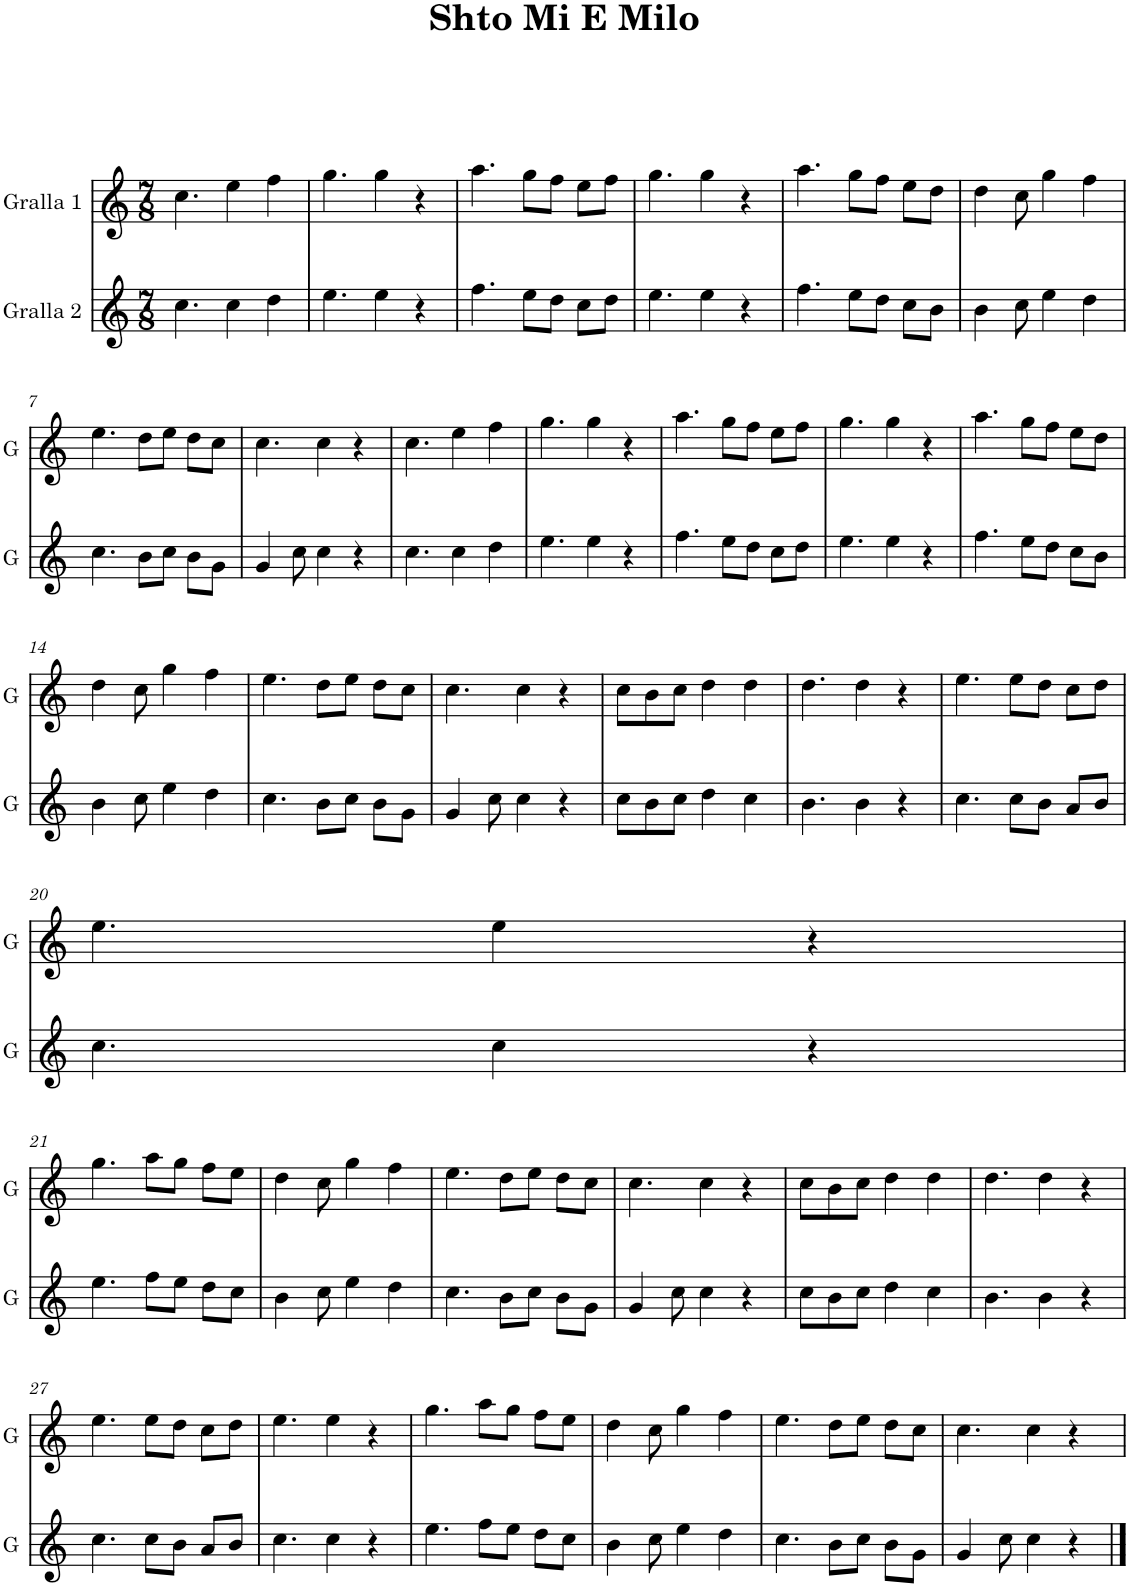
**kern	**kern
*part2	*part1
*staff2	*staff1
*I"Gralla 2	*I"Gralla 1
*I'G	*I'G
*clefG2	*clefG2
*k[]	*k[]
*M7/8	*M7/8
=1	=1
4.cc\	4.cc\
4cc\	4ee\
4dd\	4ff\
=2	=2
4.ee\	4.gg\
4ee\	4gg\
4r	4r
=3	=3
4.ff\	4.aa\
8ee\L	8gg\L
8dd\J	8ff\J
8cc\L	8ee\L
8dd\J	8ff\J
=4	=4
4.ee\	4.gg\
4ee\	4gg\
4r	4r
=5	=5
4.ff\	4.aa\
8ee\L	8gg\L
8dd\J	8ff\J
8cc\L	8ee\L
8b\J	8dd\J
=6	=6
4b\	4dd\
8cc\	8cc\
4ee\	4gg\
4dd\	4ff\
!!LO:LB:g=z
=7	=7
4.cc\	4.ee\
8b\L	8dd\L
8cc\J	8ee\J
8b\L	8dd\L
8g\J	8cc\J
=8	=8
4g/	4.cc\
8cc\	.
4cc\	4cc\
4r	4r
=9	=9
4.cc\	4.cc\
4cc\	4ee\
4dd\	4ff\
=10	=10
4.ee\	4.gg\
4ee\	4gg\
4r	4r
=11	=11
4.ff\	4.aa\
8ee\L	8gg\L
8dd\J	8ff\J
8cc\L	8ee\L
8dd\J	8ff\J
=12	=12
4.ee\	4.gg\
4ee\	4gg\
4r	4r
=13	=13
4.ff\	4.aa\
8ee\L	8gg\L
8dd\J	8ff\J
8cc\L	8ee\L
8b\J	8dd\J
!!LO:LB:g=z
=14	=14
4b\	4dd\
8cc\	8cc\
4ee\	4gg\
4dd\	4ff\
=15	=15
4.cc\	4.ee\
8b\L	8dd\L
8cc\J	8ee\J
8b\L	8dd\L
8g\J	8cc\J
=16	=16
4g/	4.cc\
8cc\	.
4cc\	4cc\
4r	4r
=17	=17
8cc\L	8cc\L
8b\	8b\
8cc\J	8cc\J
4dd\	4dd\
4cc\	4dd\
=18	=18
4.b\	4.dd\
4b\	4dd\
4r	4r
=19	=19
4.cc\	4.ee\
8cc\L	8ee\L
8b\J	8dd\J
8a/L	8cc\L
8b/J	8dd\J
!!LO:LB:g=z
=20	=20
4.cc\	4.ee\
4cc\	4ee\
4r	4r
!!LO:LB:g=z
=21	=21
4.ee\	4.gg\
8ff\L	8aa\L
8ee\J	8gg\J
8dd\L	8ff\L
8cc\J	8ee\J
=22	=22
4b\	4dd\
8cc\	8cc\
4ee\	4gg\
4dd\	4ff\
=23	=23
4.cc\	4.ee\
8b\L	8dd\L
8cc\J	8ee\J
8b\L	8dd\L
8g\J	8cc\J
=24	=24
4g/	4.cc\
8cc\	.
4cc\	4cc\
4r	4r
=25	=25
8cc\L	8cc\L
8b\	8b\
8cc\J	8cc\J
4dd\	4dd\
4cc\	4dd\
=26	=26
4.b\	4.dd\
4b\	4dd\
4r	4r
!!LO:LB:g=z
=27	=27
4.cc\	4.ee\
8cc\L	8ee\L
8b\J	8dd\J
8a/L	8cc\L
8b/J	8dd\J
=28	=28
4.cc\	4.ee\
4cc\	4ee\
4r	4r
=29	=29
4.ee\	4.gg\
8ff\L	8aa\L
8ee\J	8gg\J
8dd\L	8ff\L
8cc\J	8ee\J
=30	=30
4b\	4dd\
8cc\	8cc\
4ee\	4gg\
4dd\	4ff\
=31	=31
4.cc\	4.ee\
8b\L	8dd\L
8cc\J	8ee\J
8b\L	8dd\L
8g\J	8cc\J
=32	=32
4g/	4.cc\
8cc\	.
4cc\	4cc\
4r	4r
=	=
*-	*-
